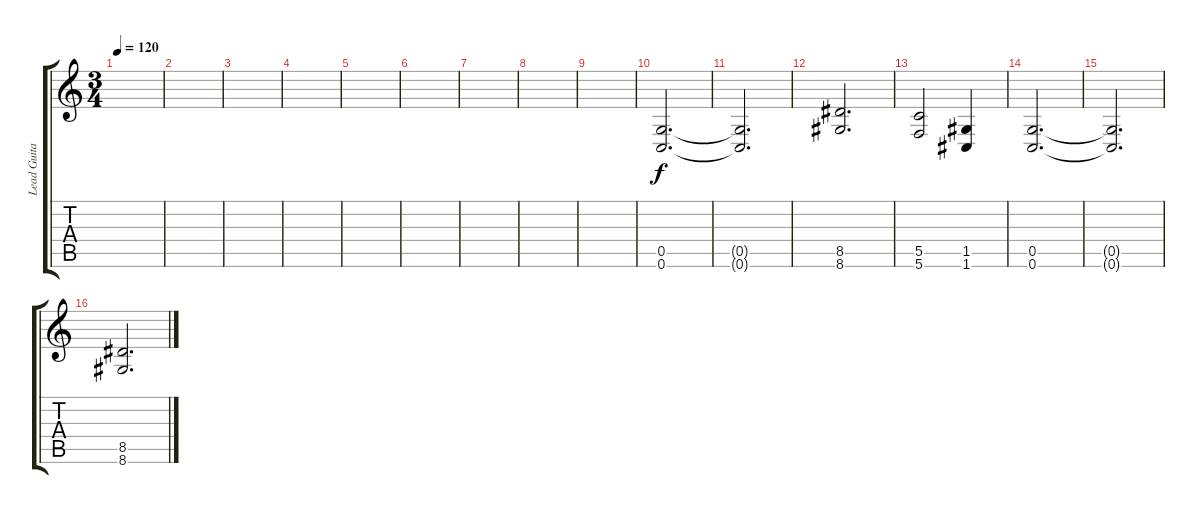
\track ("Lead Guitar" "Lead Guita") {instrument distortionguitar}
\staff {score tabs}
\tuning (D4 A3 F3 C3 G2 C2) {hide}
\ts (3 4)
\tempo 120
\clef g2
\ks c
|
|
|
|
|
|
|
|
|
(0.5 0.6).2{d} |
(0.5{t} 0.6{t}).2{d} |
(8.5 8.6).2{d} |
(5.5 5.6).2 (1.5 1.6).4 |
(0.5 0.6).2{d} |
(0.5{t} 0.6{t}).2{d} |
(8.5 8.6).2{d}
